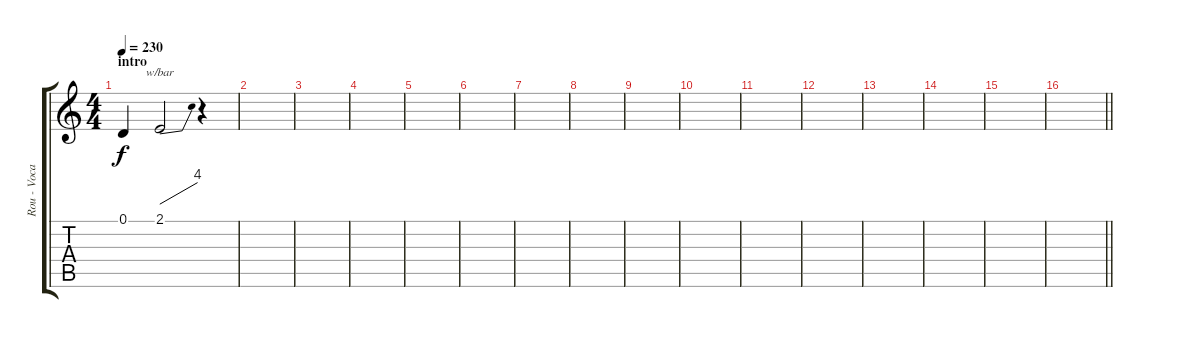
\track ("Rou - Vocals" "Rou - Voca") {instrument clarinet}
\staff {score tabs}
\tuning (D4 A3 F3 C3 G2 C2) {hide}
\ts (4 4)
\section ("" "intro")
\tempo 230
\clef g2
\ks c
0.1{t}.4{dy f} 2.1.2{tbe (dive default 0 0 60 16)} r.4 |
|
|
|
|
|
|
|
|
|
|
|
|
|
|
\barLineRight lightlight
